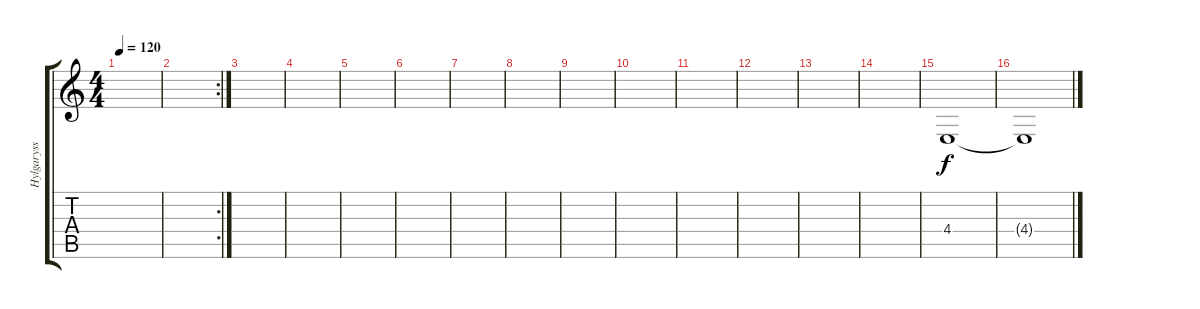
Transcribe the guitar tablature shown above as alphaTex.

\track ("Hylgaryss" "Hylgaryss") {instrument englishhorn}
\staff {score tabs}
\tuning (D4 A3 F3 C3 G2 C2) {hide}
\ts (4 4)
\tempo 120
\clef g2
\ks c
|
\rc 2
|
|
|
|
|
|
|
|
|
|
|
|
|
4.4.1 |
4.4{t}.1
